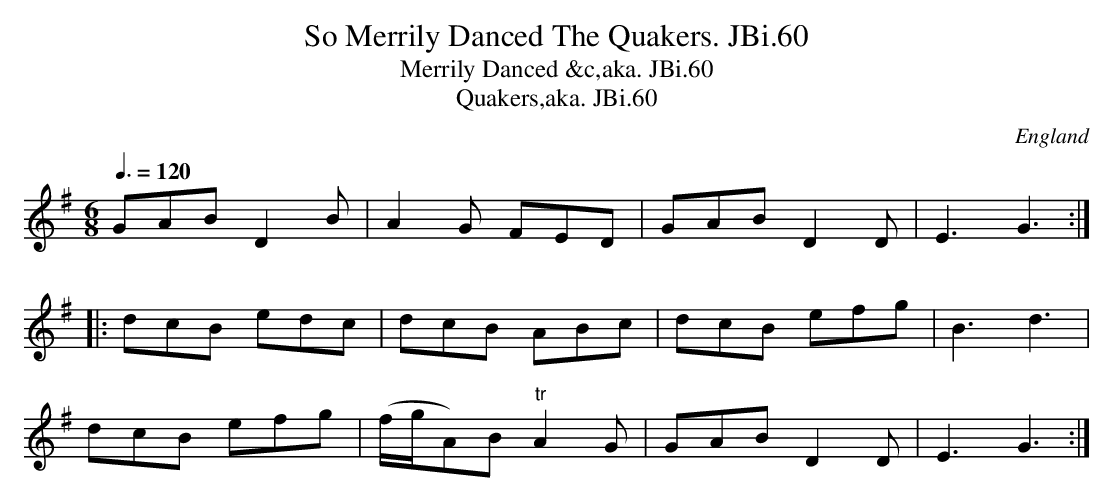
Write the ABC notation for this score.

X:1
T:So Merrily Danced The Quakers. JBi.60
T:Merrily Danced &c,aka. JBi.60
T:Quakers,aka. JBi.60
M:6/8
L:1/8
Q:3/8=120
O:England
K:G major
GABD2B|A2G FED|GABD2D|E3G3:|!
|:dcB edc|dcB ABc|dcB efg|B3d3|!
dcB efg|(f/g/A)B "^tr"A2G|GABD2D|E3G3:|
